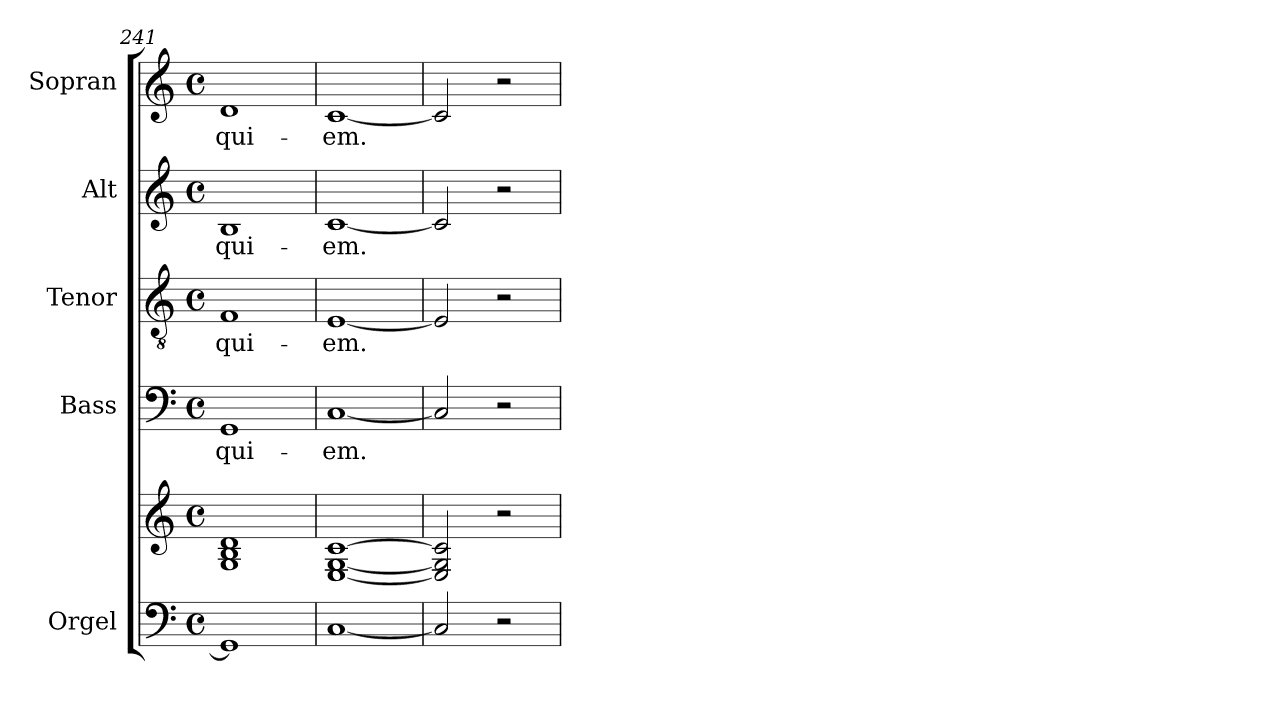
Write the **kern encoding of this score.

**kern	**kern	**kern	**text	**kern	**text	**kern	**text	**kern	**text
*part5	*part5	*part4	*part4	*part3	*part3	*part2	*part2	*part1	*part1
*staff6	*staff5	*staff4	*staff4	*staff3	*staff3	*staff2	*staff2	*staff1	*staff1
*I"Orgel	*	*I"Bass	*	*I"Tenor	*	*I"Alt	*	*I"Sopran	*
*I'Org.	*	*I'B.	*	*I'T.	*	*I'A.	*	*I'S.	*
*clefF4	*clefG2	*clefF4	*	*clefGv2	*	*clefG2	*	*clefG2	*
*k[]	*k[]	*k[]	*	*k[]	*	*k[]	*	*k[]	*
*C:	*C:	*C:	*	*C:	*	*C:	*	*C:	*
*M4/4	*M4/4	*M4/4	*	*M4/4	*	*M4/4	*	*M4/4	*
*met(c)	*met(c)	*met(c)	*	*met(c)	*	*met(c)	*	*met(c)	*
=241	=241	=241	=241	=241	=241	=241	=241	=241	=241
!	!	!	!LO:LY:b	!	!LO:LY:b	!	!LO:LY:b	!	!LO:LY:b
1GG]	1G 1B 1d	1GG	-qui-	1F	-qui-	1B	-qui-	1d	-qui-
=242	=242	=242	=242	=242	=242	=242	=242	=242	=242
!	!	!	!LO:LY:b	!	!LO:LY:b	!	!LO:LY:b	!	!LO:LY:b
[1C	[1E [1G [1c	[1C	-em.	[1E	-em.	[1c	-em.	[1c	-em.
=243	=243	=243	=243	=243	=243	=243	=243	=243	=243
2C/]	2E/] 2G/] 2c/]	2C/]	.	2E/]	.	2c/]	.	2c/]	.
2r	2r	2r	.	2r	.	2r	.	2r	.
=	=	=	=	=	=	=	=	=	=
*-	*-	*-	*-	*-	*-	*-	*-	*-	*-
